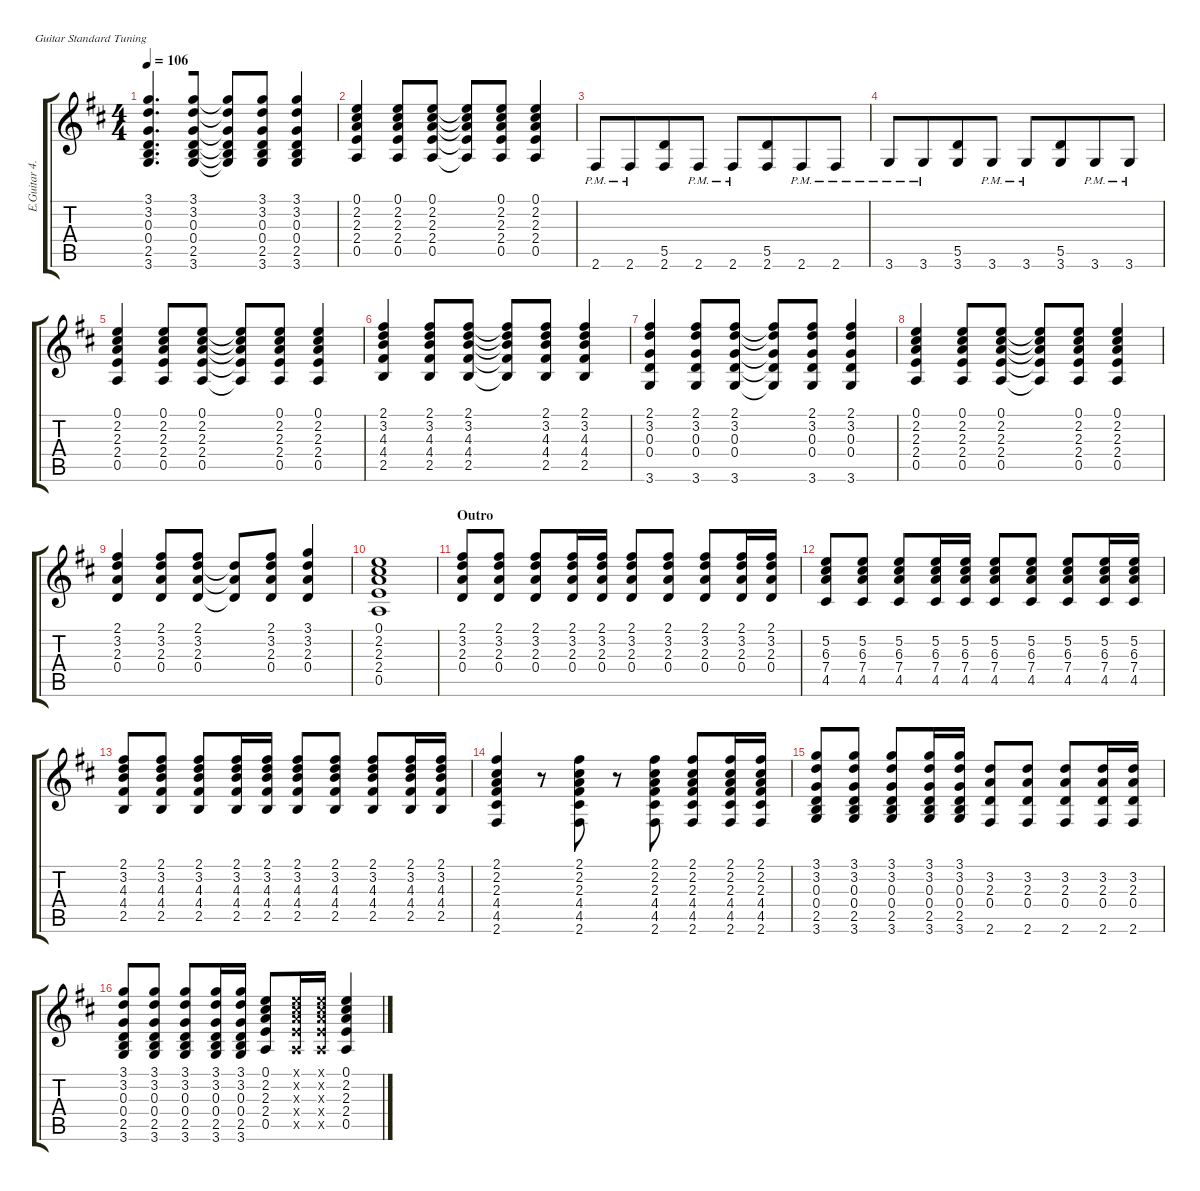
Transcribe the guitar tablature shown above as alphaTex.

\defaultSystemsLayout 4
\hideDynamics
\track ("E.Guitar 4." "E.Guitar 4.") {defaultSystemsLayout 4 instrument overdrivenguitar}
\staff {score tabs}
\tuning (E4 B3 G3 D3 A2 E2)
\ts (4 4)
\tempo 106
\clef g2
\ks d
(3.6{acc forcenatural} 2.5{acc forcenatural} 3.1{acc forcenatural} 3.2{acc forcenatural} 0.3{acc forcenatural} 0.4{acc forcenatural}).4{d dy mf beam Up beam merge} (3.6{acc forcenatural} 2.5{acc forcenatural} 3.1{acc forcenatural} 3.2{acc forcenatural} 0.3{acc forcenatural} 0.4{acc forcenatural}).8{beam Up beam split} (3.6{t acc forcenatural} 2.5{t acc forcenatural} 3.1{t acc forcenatural} 3.2{t acc forcenatural} 0.3{t acc forcenatural} 0.4{t acc forcenatural}).8{beam Up} (3.6{acc forcenatural} 2.5{acc forcenatural} 3.1{acc forcenatural} 3.2{acc forcenatural} 0.3{acc forcenatural} 0.4{acc forcenatural}).8{beam Up} (3.6{acc forcenatural} 2.5{acc forcenatural} 3.1{acc forcenatural} 3.2{acc forcenatural} 0.3{acc forcenatural} 0.4{acc forcenatural}).4{beam Up} |
(0.5{acc forcenatural} 2.4{acc forcenatural} 2.3{acc forcenatural} 2.2{acc #} 0.1{acc forcenatural}).4{beam Up beam merge} (0.5{acc forcenatural} 2.4{acc forcenatural} 2.3{acc forcenatural} 2.2{acc #} 0.1{acc forcenatural}).8{beam Up beam merge} (0.5{acc forcenatural} 2.4{acc forcenatural} 2.3{acc forcenatural} 2.2{acc #} 0.1{acc forcenatural}).8{beam Up} (0.5{t acc forcenatural} 2.4{t acc forcenatural} 2.3{t acc forcenatural} 2.2{t acc #} 0.1{t acc forcenatural}).8{beam Up beam merge} (0.5{acc forcenatural} 2.4{acc forcenatural} 2.3{acc forcenatural} 2.2{acc #} 0.1{acc forcenatural}).8{beam Up beam merge} (0.5{acc forcenatural} 2.4{acc forcenatural} 2.3{acc forcenatural} 2.2{acc #} 0.1{acc forcenatural}).4{beam Up beam merge} |
2.6{pm acc #}.8{beam Up beam merge} 2.6{pm acc #}.8{beam Up beam merge} (2.6{acc #} 5.5{acc forcenatural}).8{beam Up beam merge} 2.6{pm acc #}.8{beam Up} 2.6{pm acc #}.8{beam Up beam merge} (2.6{acc #} 5.5{acc forcenatural}).8{beam Up beam merge} 2.6{pm acc #}.8{beam Up beam merge} 2.6{pm acc #}.8{beam Up} |
3.6{pm acc forcenatural}.8{beam Up beam merge} 3.6{pm acc forcenatural}.8{beam Up beam merge} (3.6{acc forcenatural} 5.5{acc forcenatural}).8{beam Up beam merge} 3.6{pm acc forcenatural}.8{beam Up} 3.6{pm acc forcenatural}.8{beam Up beam merge} (3.6{acc forcenatural} 5.5{acc forcenatural}).8{beam Up beam merge} 3.6{pm acc forcenatural}.8{beam Up beam merge} 3.6{pm acc forcenatural}.8{beam Up} |
(0.5{acc forcenatural} 2.4{acc forcenatural} 2.3{acc forcenatural} 2.2{acc #} 0.1{acc forcenatural}).4{beam Up beam merge} (0.5{acc forcenatural} 2.4{acc forcenatural} 2.3{acc forcenatural} 2.2{acc #} 0.1{acc forcenatural}).8{beam Up beam merge} (0.5{acc forcenatural} 2.4{acc forcenatural} 2.3{acc forcenatural} 2.2{acc #} 0.1{acc forcenatural}).8{beam Up} (0.5{t acc forcenatural} 2.4{t acc forcenatural} 2.3{t acc forcenatural} 2.2{t acc #} 0.1{t acc forcenatural}).8{beam Up beam merge} (0.5{acc forcenatural} 2.4{acc forcenatural} 2.3{acc forcenatural} 2.2{acc #} 0.1{acc forcenatural}).8{beam Up beam merge} (0.5{acc forcenatural} 2.4{acc forcenatural} 2.3{acc forcenatural} 2.2{acc #} 0.1{acc forcenatural}).4{beam Up beam merge} |
(2.5{acc forcenatural} 4.4{acc #} 4.3{acc forcenatural} 3.2{acc forcenatural} 2.1{acc #}).4{beam Up beam merge} (2.5{acc forcenatural} 4.4{acc #} 4.3{acc forcenatural} 3.2{acc forcenatural} 2.1{acc #}).8{beam Up beam merge} (2.5{acc forcenatural} 4.4{acc #} 4.3{acc forcenatural} 3.2{acc forcenatural} 2.1{acc #}).8{beam Up} (2.5{t acc forcenatural} 4.4{t acc #} 4.3{t acc forcenatural} 3.2{t acc forcenatural} 2.1{t acc #}).8{beam Up beam merge} (2.5{acc forcenatural} 4.4{acc #} 4.3{acc forcenatural} 3.2{acc forcenatural} 2.1{acc #}).8{beam Up beam merge} (2.5{acc forcenatural} 4.4{acc #} 4.3{acc forcenatural} 3.2{acc forcenatural} 2.1{acc #}).4{beam Up beam merge} |
(3.6{acc forcenatural} 2.1{acc #} 3.2{acc forcenatural} 0.3{acc forcenatural} 0.4{acc forcenatural}).4{beam Up beam merge} (3.6{acc forcenatural} 2.1{acc #} 3.2{acc forcenatural} 0.3{acc forcenatural} 0.4{acc forcenatural}).8{beam Up beam merge} (3.6{acc forcenatural} 2.1{acc #} 3.2{acc forcenatural} 0.3{acc forcenatural} 0.4{acc forcenatural}).8{beam Up beam split} (3.6{t acc forcenatural} 2.1{t acc #} 3.2{t acc forcenatural} 0.3{t acc forcenatural} 0.4{t acc forcenatural}).8{beam Up} (3.6{acc forcenatural} 2.1{acc #} 3.2{acc forcenatural} 0.3{acc forcenatural} 0.4{acc forcenatural}).8{beam Up} (3.6{acc forcenatural} 2.1{acc #} 3.2{acc forcenatural} 0.3{acc forcenatural} 0.4{acc forcenatural}).4{beam Up} |
(0.5{acc forcenatural} 2.4{acc forcenatural} 2.3{acc forcenatural} 2.2{acc #} 0.1{acc forcenatural}).4{beam Up beam merge} (0.5{acc forcenatural} 2.4{acc forcenatural} 2.3{acc forcenatural} 2.2{acc #} 0.1{acc forcenatural}).8{beam Up beam merge} (0.5{acc forcenatural} 2.4{acc forcenatural} 2.3{acc forcenatural} 2.2{acc #} 0.1{acc forcenatural}).8{beam Up} (0.5{t acc forcenatural} 2.4{t acc forcenatural} 2.3{t acc forcenatural} 2.2{t acc #} 0.1{t acc forcenatural}).8{beam Up beam merge} (0.5{acc forcenatural} 2.4{acc forcenatural} 2.3{acc forcenatural} 2.2{acc #} 0.1{acc forcenatural}).8{beam Up beam merge} (0.5{acc forcenatural} 2.4{acc forcenatural} 2.3{acc forcenatural} 2.2{acc #} 0.1{acc forcenatural}).4{beam Up beam merge} |
(0.4{acc forcenatural} 2.3{acc forcenatural} 3.2{acc forcenatural} 2.1{acc #}).4{beam Up} (0.4{acc forcenatural} 2.3{acc forcenatural} 3.2{acc forcenatural} 2.1{acc #}).8{beam Up} (0.4{acc forcenatural} 2.3{acc forcenatural} 3.2{acc forcenatural} 2.1{acc #}).8{beam Up} (0.4{t acc forcenatural} 2.3{t acc forcenatural} 3.2{t acc forcenatural}).8{beam Up} (0.4{acc forcenatural} 2.3{acc forcenatural} 3.2{acc forcenatural} 2.1{acc #}).8{beam Up beam merge} (0.4{acc forcenatural} 2.3{acc forcenatural} 3.2{acc forcenatural} 3.1{acc forcenatural}).4{beam Down beam merge} |
(0.5{acc forcenatural} 2.4{acc forcenatural} 2.2{acc #} 2.3{acc forcenatural} 0.1{acc forcenatural}).1{beam Up} |
\section ("" "Outro")
(0.4{acc forcenatural} 2.3{acc forcenatural} 3.2{acc forcenatural} 2.1{acc #}).8{beam Up} (0.4{acc forcenatural} 2.3{acc forcenatural} 3.2{acc forcenatural} 2.1{acc #}).8{beam Up} (0.4{acc forcenatural} 2.3{acc forcenatural} 3.2{acc forcenatural} 2.1{acc #}).8{beam Up} (0.4{acc forcenatural} 2.3{acc forcenatural} 3.2{acc forcenatural} 2.1{acc #}).16{beam Up} (0.4{acc forcenatural} 2.3{acc forcenatural} 3.2{acc forcenatural} 2.1{acc #}).16{beam Up} (0.4{acc forcenatural} 2.3{acc forcenatural} 3.2{acc forcenatural} 2.1{acc #}).8{beam Up} (0.4{acc forcenatural} 2.3{acc forcenatural} 3.2{acc forcenatural} 2.1{acc #}).8{beam Up} (0.4{acc forcenatural} 2.3{acc forcenatural} 3.2{acc forcenatural} 2.1{acc #}).8{beam Up} (0.4{acc forcenatural} 2.3{acc forcenatural} 3.2{acc forcenatural} 2.1{acc #}).16{beam Up} (0.4{acc forcenatural} 2.3{acc forcenatural} 3.2{acc forcenatural} 2.1{acc #}).16{beam Up} |
(5.2{acc forcenatural} 6.3{acc #} 7.4{acc forcenatural} 4.5{acc #}).8{beam Up} (5.2{acc forcenatural} 6.3{acc #} 7.4{acc forcenatural} 4.5{acc #}).8{beam Up} (5.2{acc forcenatural} 6.3{acc #} 7.4{acc forcenatural} 4.5{acc #}).8{beam Up} (5.2{acc forcenatural} 6.3{acc #} 7.4{acc forcenatural} 4.5{acc #}).16{beam Up} (5.2{acc forcenatural} 6.3{acc #} 7.4{acc forcenatural} 4.5{acc #}).16{beam Up} (5.2{acc forcenatural} 6.3{acc #} 7.4{acc forcenatural} 4.5{acc #}).8{beam Up} (5.2{acc forcenatural} 6.3{acc #} 7.4{acc forcenatural} 4.5{acc #}).8{beam Up} (5.2{acc forcenatural} 6.3{acc #} 7.4{acc forcenatural} 4.5{acc #}).8{beam Up} (5.2{acc forcenatural} 6.3{acc #} 7.4{acc forcenatural} 4.5{acc #}).16{beam Up} (5.2{acc forcenatural} 6.3{acc #} 7.4{acc forcenatural} 4.5{acc #}).16{beam Up} |
(2.5{acc forcenatural} 4.4{acc #} 4.3{acc forcenatural} 3.2{acc forcenatural} 2.1{acc #}).8{beam Up} (2.5{acc forcenatural} 4.4{acc #} 4.3{acc forcenatural} 3.2{acc forcenatural} 2.1{acc #}).8{beam Up} (2.5{acc forcenatural} 4.4{acc #} 4.3{acc forcenatural} 3.2{acc forcenatural} 2.1{acc #}).8{beam Up} (2.5{acc forcenatural} 4.4{acc #} 4.3{acc forcenatural} 3.2{acc forcenatural} 2.1{acc #}).16{beam Up} (2.5{acc forcenatural} 4.4{acc #} 4.3{acc forcenatural} 3.2{acc forcenatural} 2.1{acc #}).16{beam Up} (2.5{acc forcenatural} 4.4{acc #} 4.3{acc forcenatural} 3.2{acc forcenatural} 2.1{acc #}).8{beam Up} (2.5{acc forcenatural} 4.4{acc #} 4.3{acc forcenatural} 3.2{acc forcenatural} 2.1{acc #}).8{beam Up} (2.5{acc forcenatural} 4.4{acc #} 4.3{acc forcenatural} 3.2{acc forcenatural} 2.1{acc #}).8{beam Up} (2.5{acc forcenatural} 4.4{acc #} 4.3{acc forcenatural} 3.2{acc forcenatural} 2.1{acc #}).16{beam Up} (2.5{acc forcenatural} 4.4{acc #} 4.3{acc forcenatural} 3.2{acc forcenatural} 2.1{acc #}).16{beam Up} |
(2.1{acc #} 2.2{acc #} 2.3{acc forcenatural} 4.4{acc #} 4.5{acc #} 2.6{acc #}).4{beam Up} r.8{beam Down} (2.1{acc #} 2.2{acc #} 2.3{acc forcenatural} 4.4{acc #} 4.5{acc #} 2.6{acc #}).8{beam Up} r.8{beam Down} (2.1{acc #} 2.2{acc #} 2.3{acc forcenatural} 4.4{acc #} 4.5{acc #} 2.6{acc #}).8{beam Up} (2.1{acc #} 2.2{acc #} 2.3{acc forcenatural} 4.4{acc #} 4.5{acc #} 2.6{acc #}).8{beam Up} (2.1{acc #} 2.2{acc #} 2.3{acc forcenatural} 4.4{acc #} 4.5{acc #} 2.6{acc #}).16{beam Up} (2.1{acc #} 2.2{acc #} 2.3{acc forcenatural} 4.4{acc #} 4.5{acc #} 2.6{acc #}).16{beam Up} |
(3.1{acc forcenatural} 3.2{acc forcenatural} 0.3{acc forcenatural} 0.4{acc forcenatural} 2.5{acc forcenatural} 3.6{acc forcenatural}).8{beam Up} (3.1{acc forcenatural} 3.2{acc forcenatural} 0.3{acc forcenatural} 0.4{acc forcenatural} 2.5{acc forcenatural} 3.6{acc forcenatural}).8{beam Up} (3.1{acc forcenatural} 3.2{acc forcenatural} 0.3{acc forcenatural} 0.4{acc forcenatural} 2.5{acc forcenatural} 3.6{acc forcenatural}).8{beam Up} (3.1{acc forcenatural} 3.2{acc forcenatural} 0.3{acc forcenatural} 0.4{acc forcenatural} 2.5{acc forcenatural} 3.6{acc forcenatural}).16{beam Up} (3.1{acc forcenatural} 3.2{acc forcenatural} 0.3{acc forcenatural} 0.4{acc forcenatural} 2.5{acc forcenatural} 3.6{acc forcenatural}).16{beam Up} (3.2{acc forcenatural} 2.3{acc forcenatural} 0.4{acc forcenatural} 2.6{acc #}).8{beam Up} (3.2{acc forcenatural} 2.3{acc forcenatural} 0.4{acc forcenatural} 2.6{acc #}).8{beam Up} (3.2{acc forcenatural} 2.3{acc forcenatural} 0.4{acc forcenatural} 2.6{acc #}).8{beam Up} (3.2{acc forcenatural} 2.3{acc forcenatural} 0.4{acc forcenatural} 2.6{acc #}).16{beam Up} (3.2{acc forcenatural} 2.3{acc forcenatural} 0.4{acc forcenatural} 2.6{acc #}).16{beam Up} |
(3.1{acc forcenatural} 3.2{acc forcenatural} 0.3{acc forcenatural} 0.4{acc forcenatural} 2.5{acc forcenatural} 3.6{acc forcenatural}).8{beam Up} (3.1{acc forcenatural} 3.2{acc forcenatural} 0.3{acc forcenatural} 0.4{acc forcenatural} 2.5{acc forcenatural} 3.6{acc forcenatural}).8{beam Up} (3.1{acc forcenatural} 3.2{acc forcenatural} 0.3{acc forcenatural} 0.4{acc forcenatural} 2.5{acc forcenatural} 3.6{acc forcenatural}).8{beam Up} (3.1{acc forcenatural} 3.2{acc forcenatural} 0.3{acc forcenatural} 0.4{acc forcenatural} 2.5{acc forcenatural} 3.6{acc forcenatural}).16{beam Up} (3.1{acc forcenatural} 3.2{acc forcenatural} 0.3{acc forcenatural} 0.4{acc forcenatural} 2.5{acc forcenatural} 3.6{acc forcenatural}).16{beam Up} (0.5{acc forcenatural} 2.4{acc forcenatural} 2.3{acc forcenatural} 2.2{acc #} 0.1{acc forcenatural}).8{beam Up} (0.5{x acc forcenatural} 2.4{x acc forcenatural} 2.3{x acc forcenatural} 2.2{x acc #} 0.1{x acc forcenatural}).16{beam Up} (0.5{x acc forcenatural} 2.4{x acc forcenatural} 2.3{x acc forcenatural} 2.2{x acc #} 0.1{x acc forcenatural}).16{beam Up} (0.5{acc forcenatural} 2.4{acc forcenatural} 2.3{acc forcenatural} 2.2{acc #} 0.1{acc forcenatural}).4{beam Up}
